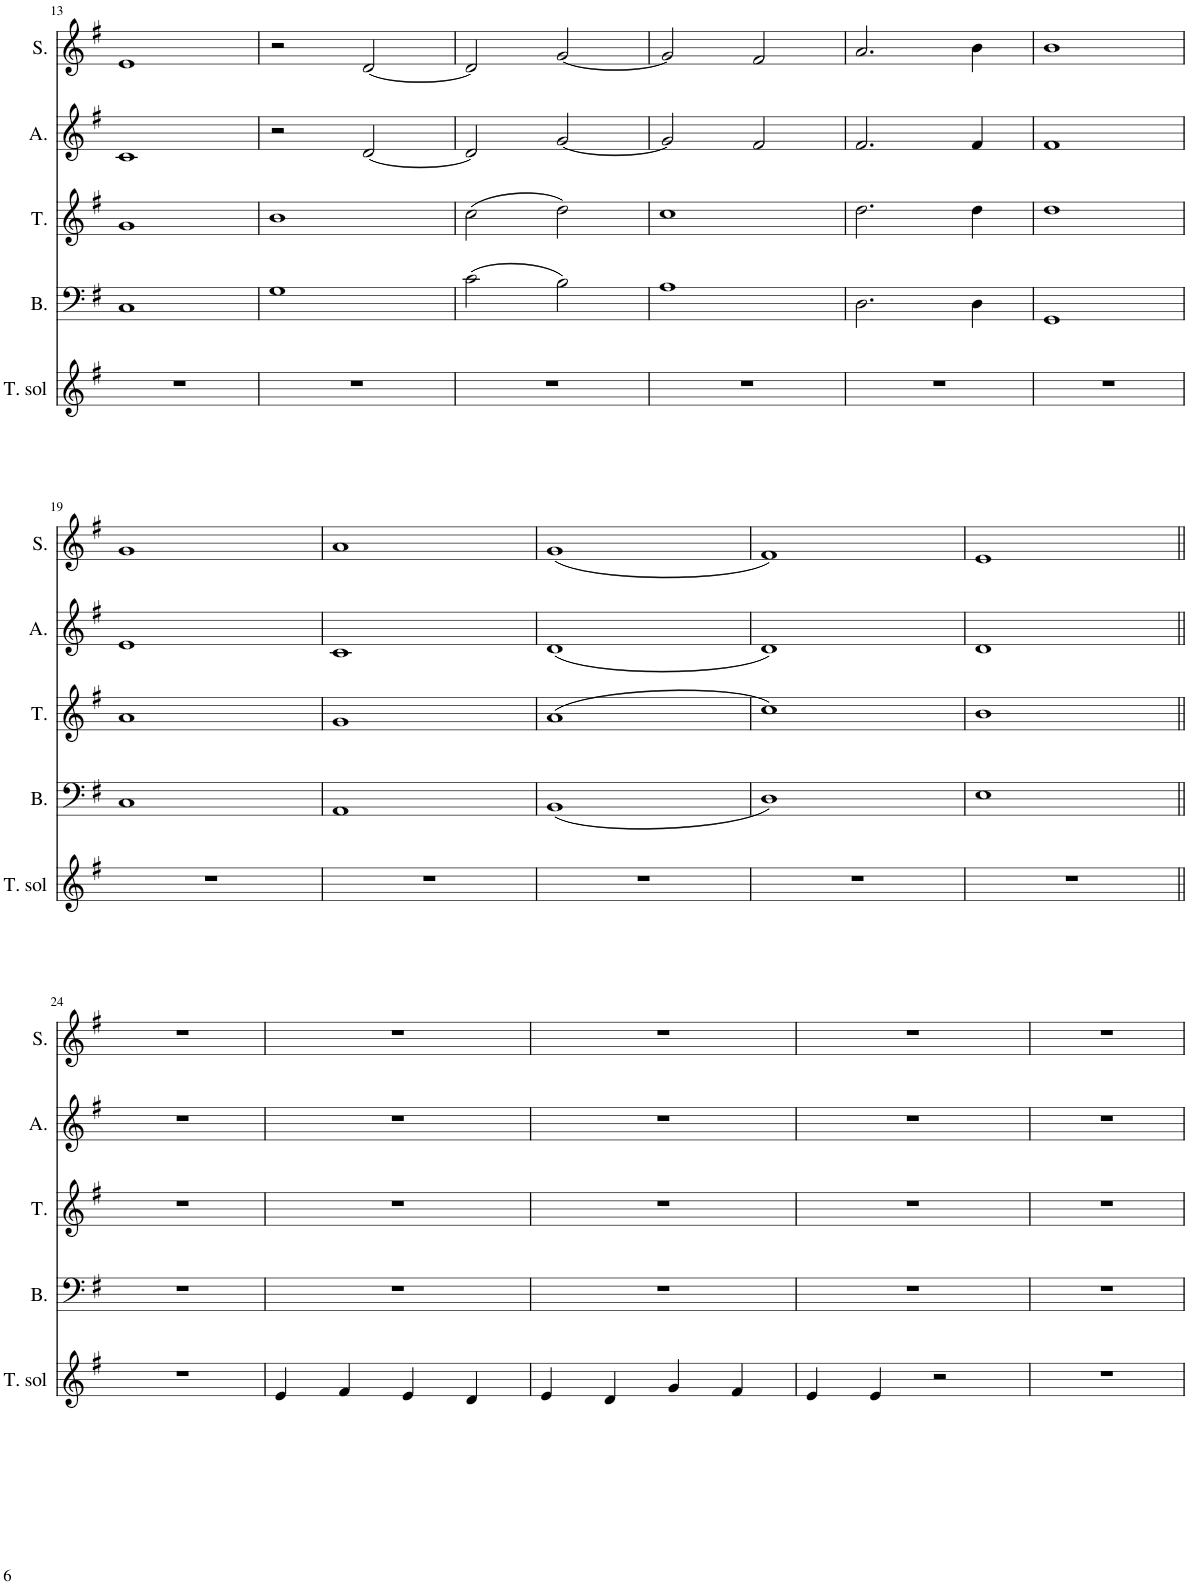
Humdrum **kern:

**kern	**kern	**kern	**kern	**kern
*part5	*part4	*part3	*part2	*part1
*staff5	*staff4	*staff3	*staff2	*staff1
*I"T. solo	*I"Bass	*I"Tenor	*I"Alto	*I"Soprano
*I'T. sol	*I'B.	*I'T.	*I'A.	*I'S.
!!LO:PB:g=z
*clefG2	*clefF4	*clefG2	*clefG2	*clefG2
*k[f#]	*k[f#]	*k[f#]	*k[f#]	*k[f#]
*M2/2	*M2/2	*M2/2	*M2/2	*M2/2
*met(c|)	*met(c|)	*met(c|)	*met(c|)	*met(c|)
=13	=13	=13	=13	=13
1r	1C	1g	1c	1e
=14	=14	=14	=14	=14
1r	1G	1b	2r	2r
.	.	.	[2d/	[2d/
=15	=15	=15	=15	=15
1r	(2c\	(2cc\	2d/]	2d/]
.	2B\)	2dd\)	[2g/	[2g/
=16	=16	=16	=16	=16
1r	1A	1cc	2g/]	2g/]
.	.	.	2f#/	2f#/
=17	=17	=17	=17	=17
1r	2.D\	2.dd\	2.f#/	2.a/
.	4D\	4dd\	4f#/	4b\
=18	=18	=18	=18	=18
1r	1GG	1dd	1f#	1b
!!LO:LB:g=z
=19	=19	=19	=19	=19
1r	1C	1a	1e	1g
=20	=20	=20	=20	=20
1r	1AA	1g	1c	1a
=21	=21	=21	=21	=21
1r	(1BB	(1a	(1d	(1g
=22	=22	=22	=22	=22
1r	1D)	1cc)	1d)	1f#)
=23	=23	=23	=23	=23
1r	1E	1b	1d	1e
!!LO:LB:g=z
=24||	=24||	=24||	=24||	=24||
1r	1r	1r	1r	1r
=25	=25	=25	=25	=25
4e/	1r	1r	1r	1r
4f#/	.	.	.	.
4e/	.	.	.	.
4d/	.	.	.	.
=26	=26	=26	=26	=26
4e/	1r	1r	1r	1r
4d/	.	.	.	.
4g/	.	.	.	.
4f#/	.	.	.	.
=27	=27	=27	=27	=27
4e/	1r	1r	1r	1r
4e/	.	.	.	.
2r	.	.	.	.
=28	=28	=28	=28	=28
1r	1r	1r	1r	1r
=	=	=	=	=
*-	*-	*-	*-	*-
